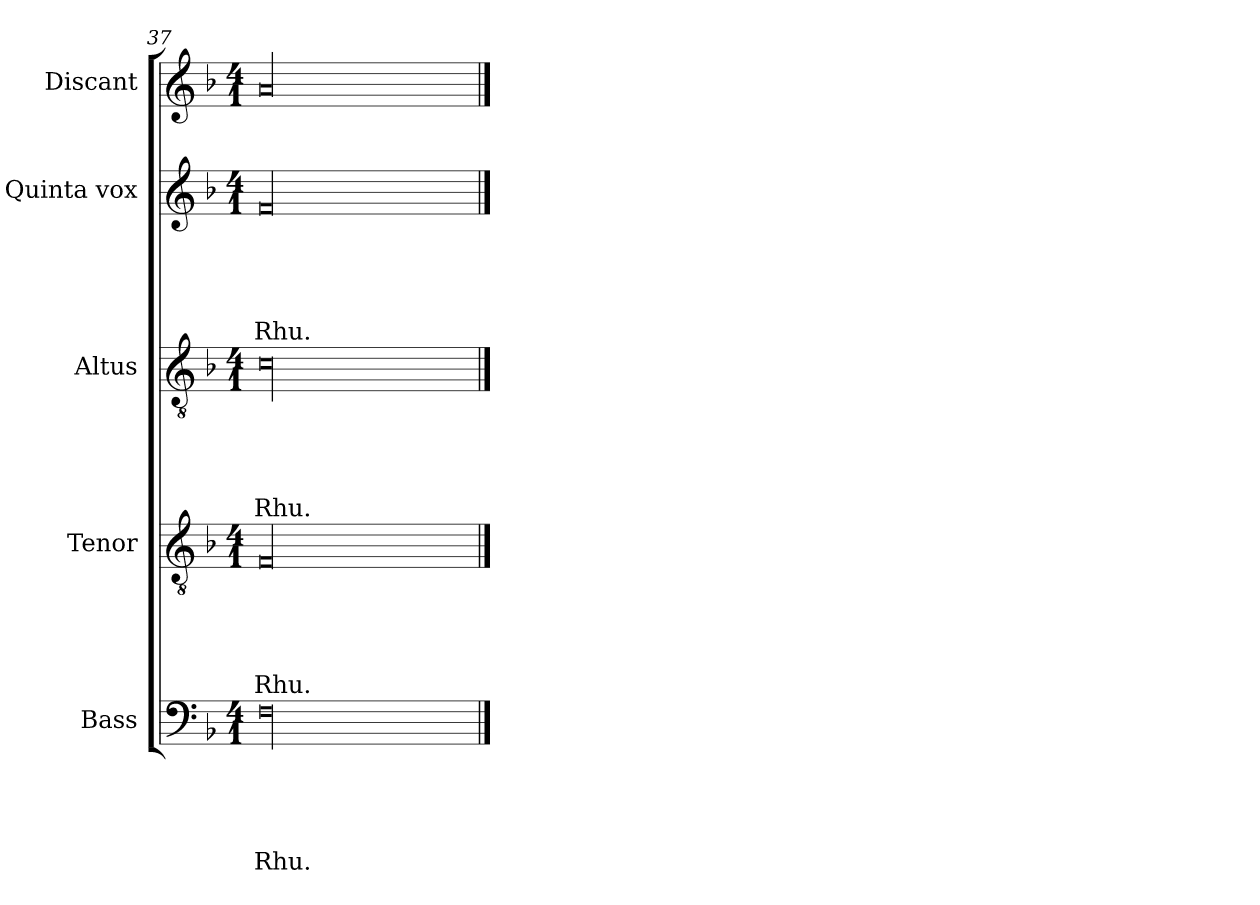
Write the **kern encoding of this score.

**kern	**text	**text	**text	**text	**text	**kern	**text	**text	**text	**text	**text	**kern	**text	**text	**text	**text	**text	**kern	**text	**text	**text	**text	**text	**kern
*part5	*part5	*part5	*part5	*part5	*part5	*part4	*part4	*part4	*part4	*part4	*part4	*part3	*part3	*part3	*part3	*part3	*part3	*part2	*part2	*part2	*part2	*part2	*part2	*part1
*staff5	*staff5	*staff5	*staff5	*staff5	*staff5	*staff4	*staff4	*staff4	*staff4	*staff4	*staff4	*staff3	*staff3	*staff3	*staff3	*staff3	*staff3	*staff2	*staff2	*staff2	*staff2	*staff2	*staff2	*staff1
*I"Bass	*	*	*	*	*	*I"Tenor	*	*	*	*	*	*I"Altus	*	*	*	*	*	*I"Quinta vox	*	*	*	*	*	*I"Discant
*I'B.	*	*	*	*	*	*I'T.	*	*	*	*	*	*I'A.	*	*	*	*	*	*I'Q.	*	*	*	*	*	*I'D.
*clefF4	*	*	*	*	*	*clefGv2	*	*	*	*	*	*clefGv2	*	*	*	*	*	*clefG2	*	*	*	*	*	*clefG2
*k[b-]	*	*	*	*	*	*k[b-]	*	*	*	*	*	*k[b-]	*	*	*	*	*	*k[b-]	*	*	*	*	*	*k[b-]
*M4/1	*	*	*	*	*	*M4/1	*	*	*	*	*	*M4/1	*	*	*	*	*	*M4/1	*	*	*	*	*	*M4/1
=37	=37	=37	=37	=37	=37	=37	=37	=37	=37	=37	=37	=37	=37	=37	=37	=37	=37	=37	=37	=37	=37	=37	=37	=37
!	!	!	!	!	!LO:LY:b	!	!	!	!	!	!LO:LY:b	!	!	!	!	!	!LO:LY:b	!	!	!	!	!	!LO:LY:b	!
00F\	.	.	.	.	Rhu.	00F/	.	.	.	.	Rhu.	00c\	.	.	.	.	Rhu.	00f/	.	.	.	.	Rhu.	00a/
==	==	==	==	==	==	==	==	==	==	==	==	==	==	==	==	==	==	==	==	==	==	==	==	==
*-	*-	*-	*-	*-	*-	*-	*-	*-	*-	*-	*-	*-	*-	*-	*-	*-	*-	*-	*-	*-	*-	*-	*-	*-
